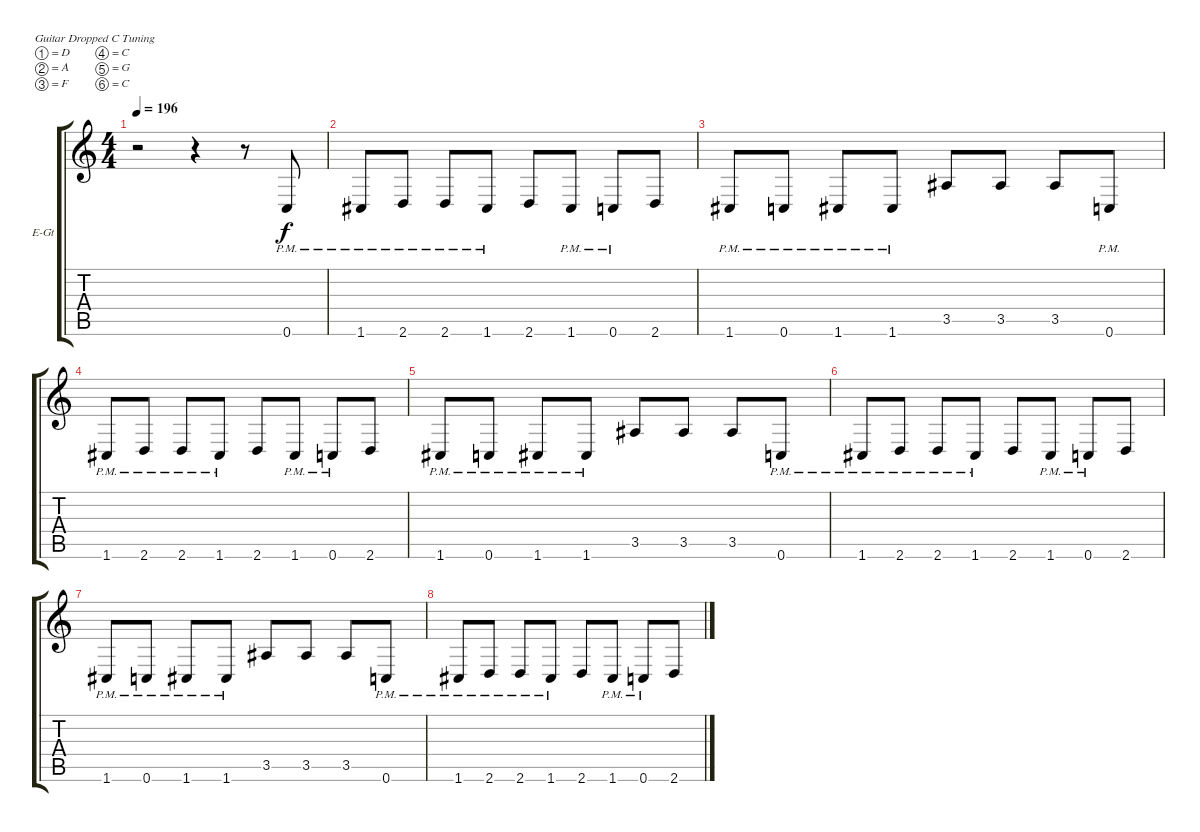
\defaultSystemsLayout 4
\bracketExtendMode groupsimilarinstruments
\firstSystemTrackNameOrientation horizontal
\otherSystemsTrackNameOrientation horizontal
\track ("James Hetfield (Overdrive)" "E-Gt") {instrument overdrivenguitar}
\staff {score tabs}
\tuning (D4 A3 F3 C3 G2 C2)
\ts (4 4)
\tempo 196
\clef g2
\ks c
r.2{dy f instrument overdrivenguitar} r.4 r.8 0.6{pm}.8 |
1.6{pm}.8 2.6{pm}.8 2.6{pm}.8 1.6{pm}.8 2.6.8 1.6{pm}.8 0.6{pm}.8 2.6.8 |
1.6{pm}.8 0.6{pm}.8 1.6{pm}.8 1.6{pm}.8 3.5.8 3.5.8 3.5.8 0.6{pm}.8 |
1.6{pm}.8 2.6{pm}.8 2.6{pm}.8 1.6{pm}.8 2.6.8 1.6{pm}.8 0.6{pm}.8 2.6.8 |
1.6{pm}.8 0.6{pm}.8 1.6{pm}.8 1.6{pm}.8 3.5.8 3.5.8 3.5.8 0.6{pm}.8 |
1.6{pm}.8 2.6{pm}.8 2.6{pm}.8 1.6{pm}.8 2.6.8 1.6{pm}.8 0.6{pm}.8 2.6.8 |
1.6{pm}.8 0.6{pm}.8 1.6{pm}.8 1.6{pm}.8 3.5.8 3.5.8 3.5.8 0.6{pm}.8 |
1.6{pm}.8 2.6{pm}.8 2.6{pm}.8 1.6{pm}.8 2.6.8 1.6{pm}.8 0.6{pm}.8 2.6.8
